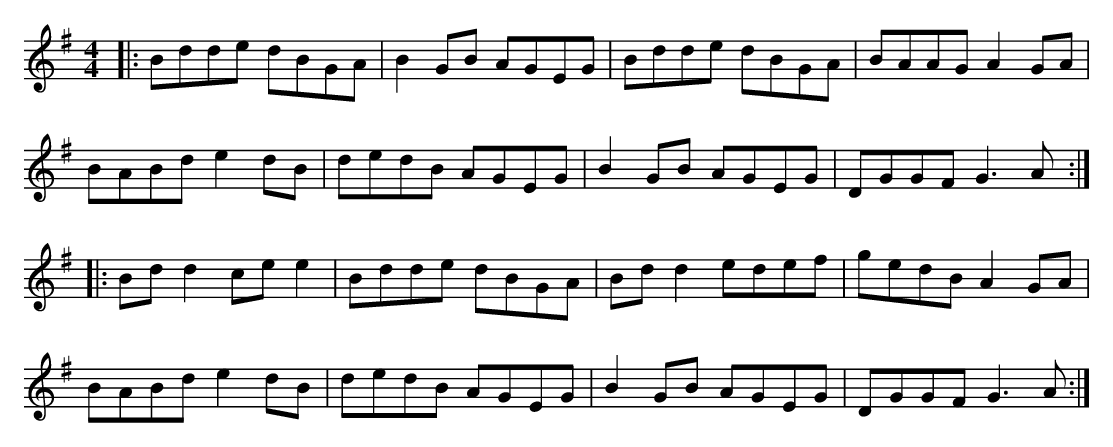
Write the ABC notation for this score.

X:1
M:4/4
K:G
|:Bdde dBGA|B2 GB AGEG|Bdde dBGA|BAAG A2 GA|
BABd e2 dB|dedB AGEG|B2 GB AGEG|DGGF G3 A:|
|:Bd d2 ce e2|Bdde dBGA|Bd d2 edef|gedB A2 GA|
BABd e2 dB|dedB AGEG|B2 GB AGEG|DGGF G3 A:|
